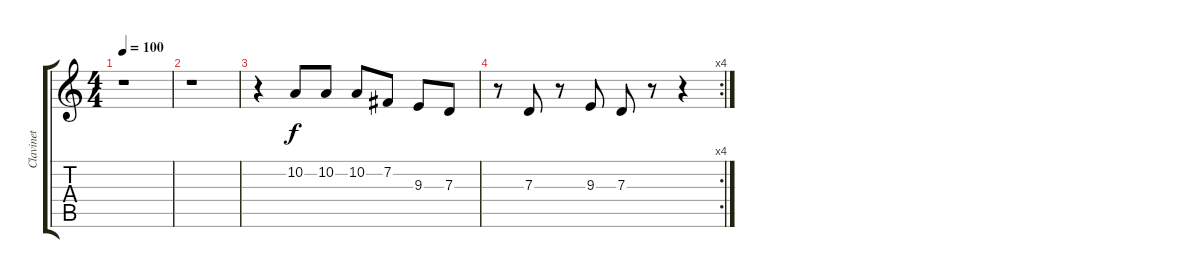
\track ("Clavinet" "Clavinet") {instrument clavinet}
\staff {score tabs}
\tuning (E4 B3 G3 D3 A2 E2) {hide}
\ts (4 4)
\tempo 100
\clef g2
\ks c
r.1{dy f} |
r.1 |
r.4 10.2.8 10.2.8 10.2.8 7.2.8 9.3.8 7.3.8 |
\rc 4
r.8 7.3.8 r.8 9.3.8 7.3.8 r.8 r.4
